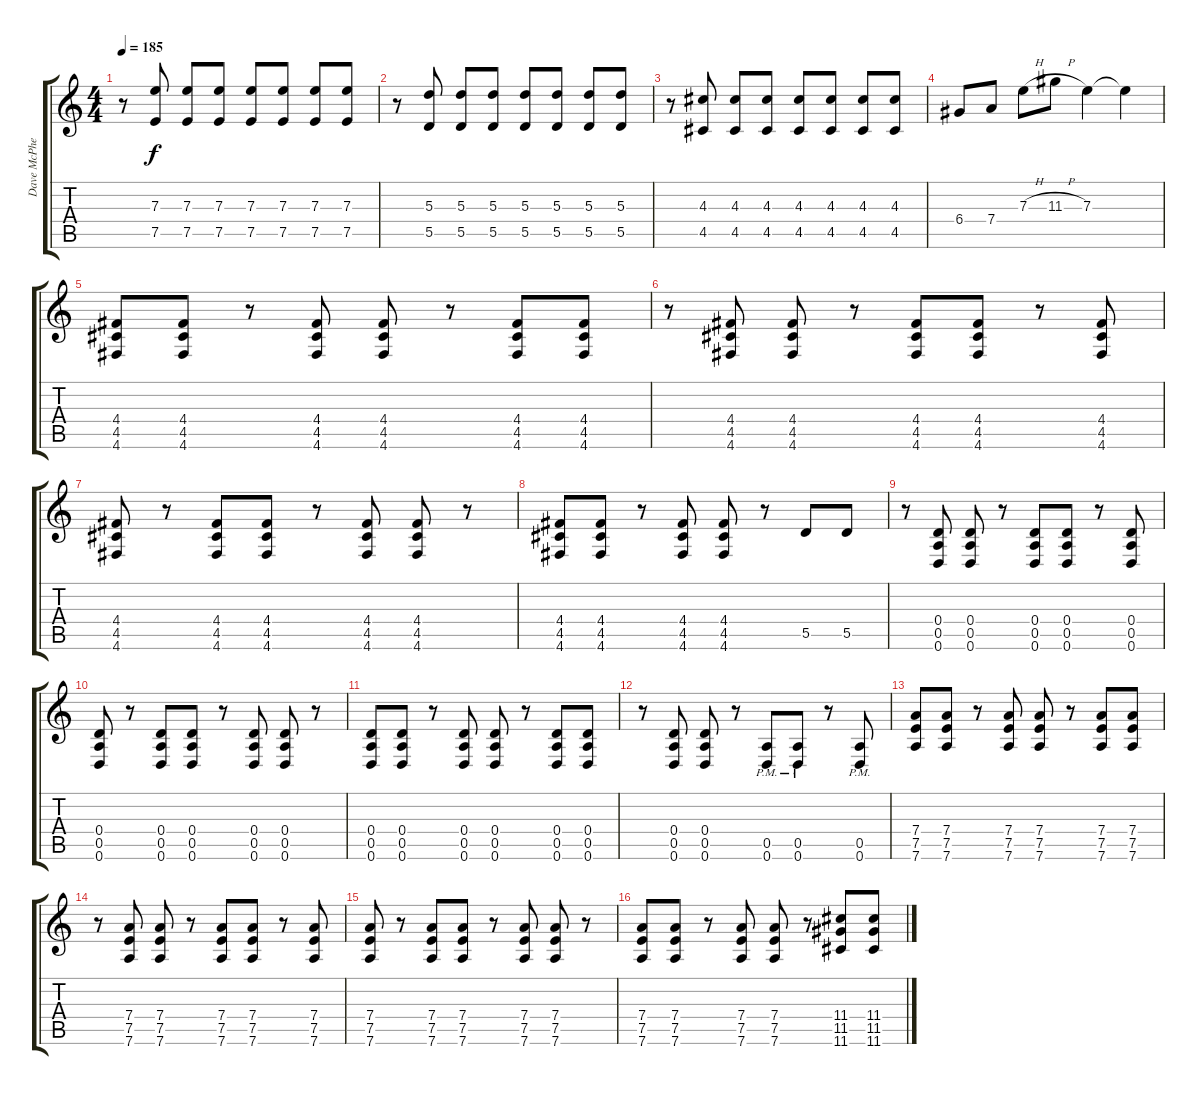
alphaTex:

\track ("Dave McPherson" "Dave McPhe") {instrument distortionguitar}
\staff {score tabs}
\tuning (E4 B3 A3 D3 A2 D2) {hide}
\ts (4 4)
\tempo 185
\clef g2
\ks c
r.8{dy f} (7.3 7.5).8 (7.3 7.5).8 (7.3 7.5).8 (7.3 7.5).8 (7.3 7.5).8 (7.3 7.5).8 (7.3 7.5).8 |
r.8 (5.3 5.5).8 (5.3 5.5).8 (5.3 5.5).8 (5.3 5.5).8 (5.3 5.5).8 (5.3 5.5).8 (5.3 5.5).8 |
r.8 (4.3 4.5).8 (4.3 4.5).8 (4.3 4.5).8 (4.3 4.5).8 (4.3 4.5).8 (4.3 4.5).8 (4.3 4.5).8 |
6.4.8 7.4.8 7.3{h}.8 11.3{h}.8 7.3.4 7.3{t}.4 |
(4.4 4.5 4.6).8 (4.4 4.5 4.6).8 r.8 (4.4 4.5 4.6).8 (4.4 4.5 4.6).8 r.8 (4.4 4.5 4.6).8 (4.4 4.5 4.6).8 |
r.8 (4.4 4.5 4.6).8 (4.4 4.5 4.6).8 r.8 (4.4 4.5 4.6).8 (4.4 4.5 4.6).8 r.8 (4.4 4.5 4.6).8 |
(4.4 4.5 4.6).8 r.8 (4.4 4.5 4.6).8 (4.4 4.5 4.6).8 r.8 (4.4 4.5 4.6).8 (4.4 4.5 4.6).8 r.8 |
(4.4 4.5 4.6).8 (4.4 4.5 4.6).8 r.8 (4.4 4.5 4.6).8 (4.4 4.5 4.6).8 r.8 5.5.8 5.5.8 |
r.8 (0.4 0.5 0.6).8 (0.4 0.5 0.6).8 r.8 (0.4 0.5 0.6).8 (0.4 0.5 0.6).8 r.8 (0.4 0.5 0.6).8 |
(0.4 0.5 0.6).8 r.8 (0.4 0.5 0.6).8 (0.4 0.5 0.6).8 r.8 (0.4 0.5 0.6).8 (0.4 0.5 0.6).8 r.8 |
(0.4 0.5 0.6).8 (0.4 0.5 0.6).8 r.8 (0.4 0.5 0.6).8 (0.4 0.5 0.6).8 r.8 (0.4 0.5 0.6).8 (0.4 0.5 0.6).8 |
r.8 (0.4 0.5 0.6).8 (0.4 0.5 0.6).8 r.8 (0.5{pm} 0.6{pm}).8 (0.5{pm} 0.6{pm}).8 r.8 (0.5{pm} 0.6{pm}).8 |
(7.4 7.5 7.6).8 (7.4 7.5 7.6).8 r.8 (7.4 7.5 7.6).8 (7.4 7.5 7.6).8 r.8 (7.4 7.5 7.6).8 (7.4 7.5 7.6).8 |
r.8 (7.4 7.5 7.6).8 (7.4 7.5 7.6).8 r.8 (7.4 7.5 7.6).8 (7.4 7.5 7.6).8 r.8 (7.4 7.5 7.6).8 |
(7.4 7.5 7.6).8 r.8 (7.4 7.5 7.6).8 (7.4 7.5 7.6).8 r.8 (7.4 7.5 7.6).8 (7.4 7.5 7.6).8 r.8 |
(7.4 7.5 7.6).8 (7.4 7.5 7.6).8 r.8 (7.4 7.5 7.6).8 (7.4 7.5 7.6).8 r.8 (11.4 11.5 11.6).8 (11.4 11.5 11.6).8
